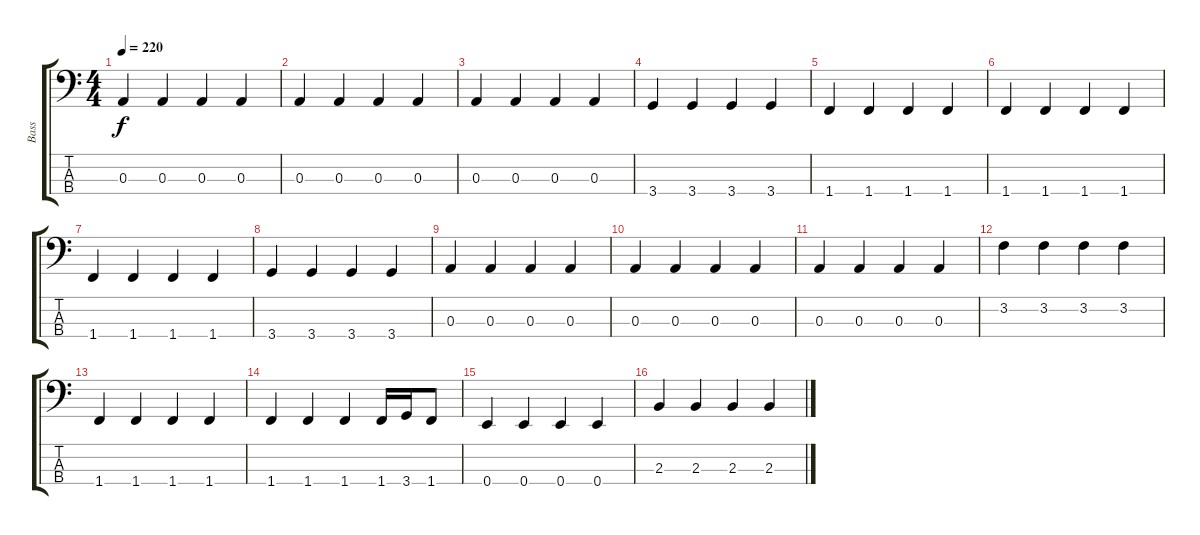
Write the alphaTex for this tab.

\track ("Bass" "Bass") {instrument electricbassfinger}
\staff {score tabs}
\tuning (G2 D2 A1 E1) {hide}
\ts (4 4)
\tempo 220
\clef f4
\ks c
0.3.4{dy f} 0.3.4 0.3.4 0.3.4 |
0.3.4 0.3.4 0.3.4 0.3.4 |
0.3.4 0.3.4 0.3.4 0.3.4 |
3.4.4 3.4.4 3.4.4 3.4.4 |
1.4.4 1.4.4 1.4.4 1.4.4 |
1.4.4 1.4.4 1.4.4 1.4.4 |
1.4.4 1.4.4 1.4.4 1.4.4 |
3.4.4 3.4.4 3.4.4 3.4.4 |
0.3.4 0.3.4 0.3.4 0.3.4 |
0.3.4 0.3.4 0.3.4 0.3.4 |
0.3.4 0.3.4 0.3.4 0.3.4 |
3.2.4 3.2.4 3.2.4 3.2.4 |
1.4.4 1.4.4 1.4.4 1.4.4 |
1.4.4 1.4.4 1.4.4 1.4.16 3.4.16 1.4.8 |
0.4.4 0.4.4 0.4.4 0.4.4 |
2.3.4 2.3.4 2.3.4 2.3.4
